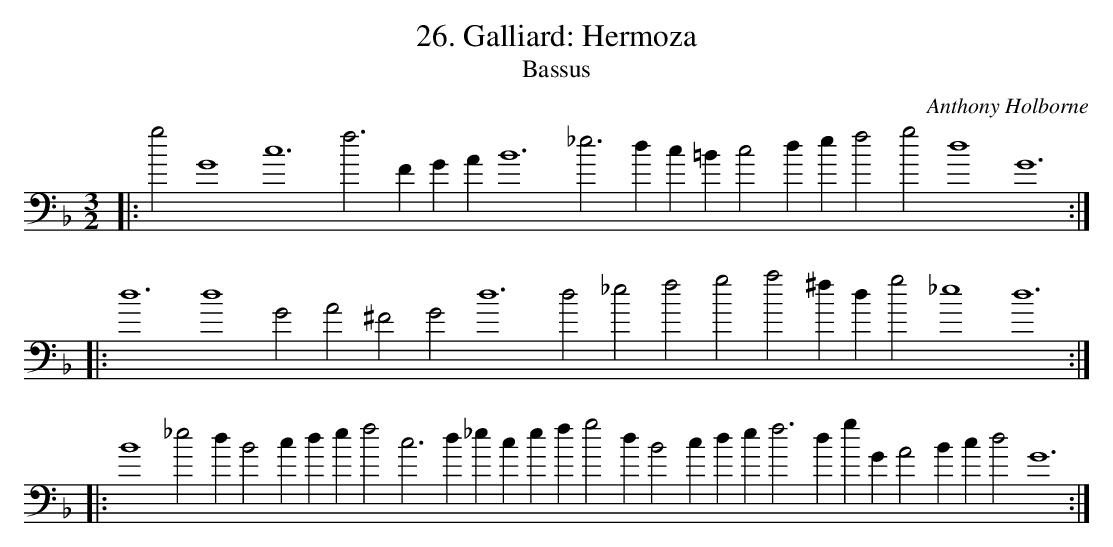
X:1
T:26. Galliard: Hermoza
T: Bassus
C: Anthony Holborne
L:1/4
M:3/2
K:G dor bass
|: g2 G4 c6 f3 F G A B6 _e3 d c =B c2 d e f2 g2 d4 G6 :|
|: d6 d4 G2 A2 ^F2 G2 d6 d2 _e2 f2 g2 a2 ^f d g2 _e4 d6 :|
|: B4 _e2 d B2 c d e f2 c3 d _e c e f g2 d B2 c d e f3 d g G A2 B c d2 G6 :|
